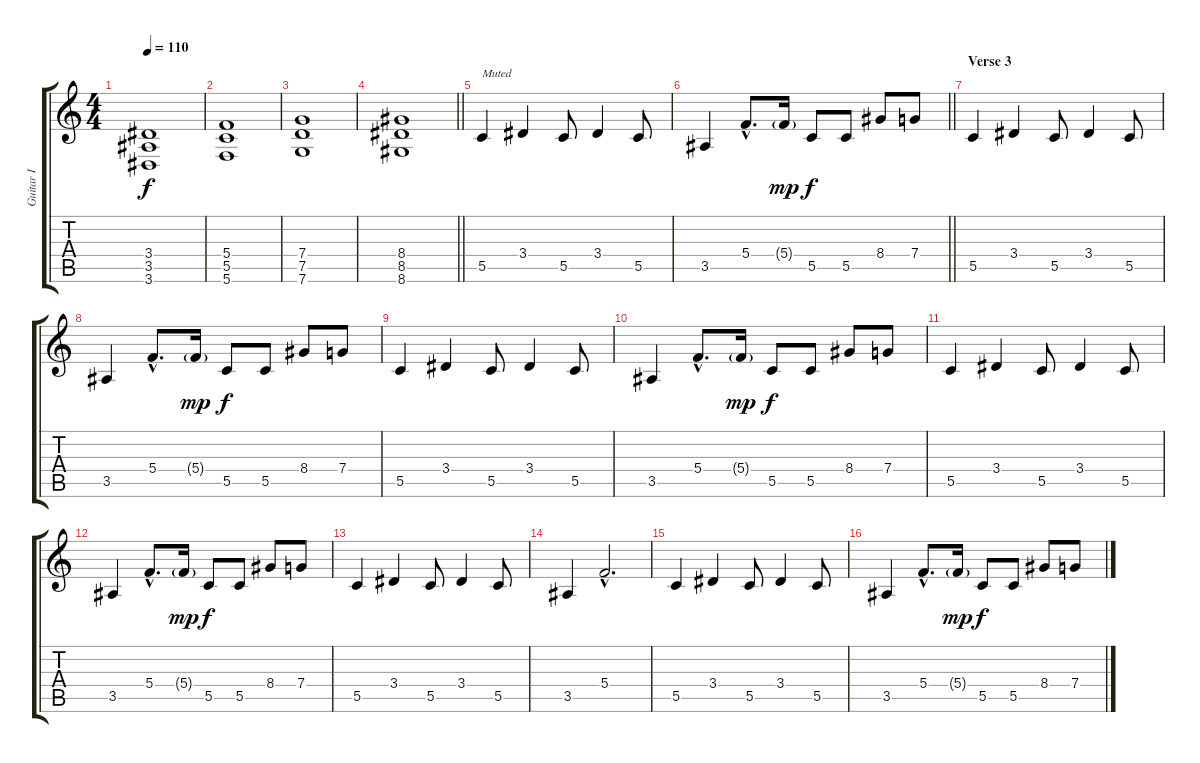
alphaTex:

\track ("Guitar I" "Guitar I") {instrument distortionguitar}
\staff {score tabs}
\tuning (D4 A3 F3 C3 G2 C2) {hide}
\ts (4 4)
\tempo 110
\clef g2
\ks c
(3.4 3.5 3.6).1{dy f} |
(5.4 5.5 5.6).1 |
(7.4 7.5 7.6).1 |
\barLineRight lightlight
(8.4 8.5 8.6).1 |
5.5.4{txt "Muted" volume 10 instrument electricguitarmuted} 3.4.4 5.5.8 3.4.4 5.5.8 |
\barLineRight lightlight
3.5.4 5.4{hac}.8{d} 5.4{g}.16{dy mp} 5.5.8{dy f} 5.5.8 8.4.8 7.4.8 |
\section ("" "Verse 3")
5.5.4 3.4.4 5.5.8 3.4.4 5.5.8 |
3.5.4 5.4{hac}.8{d} 5.4{g}.16{dy mp} 5.5.8{dy f} 5.5.8 8.4.8 7.4.8 |
5.5.4 3.4.4 5.5.8 3.4.4 5.5.8 |
3.5.4 5.4{hac}.8{d} 5.4{g}.16{dy mp} 5.5.8{dy f} 5.5.8 8.4.8 7.4.8 |
5.5.4 3.4.4 5.5.8 3.4.4 5.5.8 |
3.5.4 5.4{hac}.8{d} 5.4{g}.16{dy mp} 5.5.8{dy f} 5.5.8 8.4.8 7.4.8 |
5.5.4 3.4.4 5.5.8 3.4.4 5.5.8 |
3.5.4 5.4{hac}.2{d} |
5.5.4 3.4.4 5.5.8 3.4.4 5.5.8 |
3.5.4 5.4{hac}.8{d} 5.4{g}.16{dy mp} 5.5.8{dy f} 5.5.8 8.4.8 7.4.8
